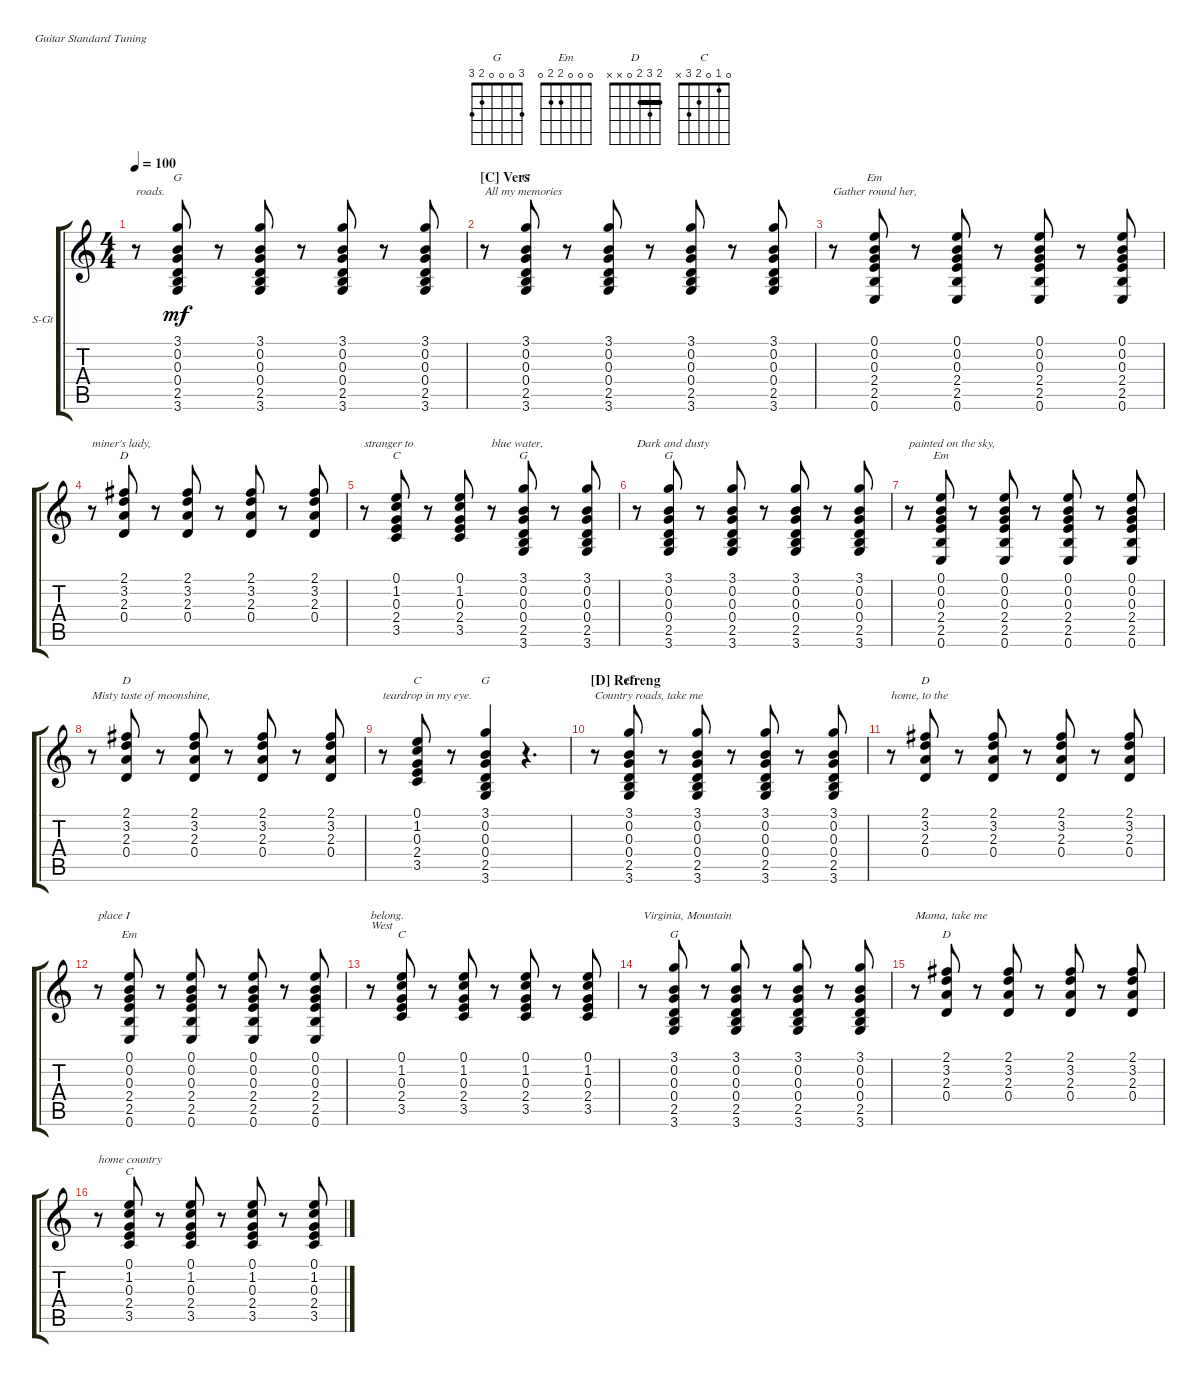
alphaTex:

\defaultSystemsLayout 4
\bracketExtendMode groupsimilarinstruments
\firstSystemTrackNameOrientation horizontal
\otherSystemsTrackNameOrientation horizontal
\track ("Steel Guitar" "S-Gt") {mute instrument acousticguitarsteel}
\staff {score tabs}
\tuning (E4 B3 G3 D3 A2 E2)
\chord ("G" 3 0 0 0 2 3)
\chord ("Em" 0 0 0 2 2 0)
\chord ("D" 2 3 2 0 x x) {barre 2}
\chord ("C" 0 1 0 2 3 x)
\ts (4 4)
\tempo 100
\clef g2
\ks c
r.8{txt "roads." dy mf} (3.6 2.5 0.4 0.3 0.2 3.1).8{ch "G"} r.8 (3.6 2.5 0.4 0.3 0.2 3.1).8 r.8 (3.6 2.5 0.4 0.3 0.2 3.1).8 r.8 (3.6 2.5 0.4 0.3 0.2 3.1).8 |
\section ("C" "Vers")
r.8{txt "All my memories"} (3.6 2.5 0.4 0.3 0.2 3.1).8{ch "G"} r.8 (3.6 2.5 0.4 0.3 0.2 3.1).8 r.8 (3.6 2.5 0.4 0.3 0.2 3.1).8 r.8 (3.6 2.5 0.4 0.3 0.2 3.1).8 |
r.8{txt "Gather round her,"} (0.6 2.5 2.4 0.3 0.2 0.1).8{ch "Em"} r.8 (0.6 2.5 2.4 0.3 0.2 0.1).8 r.8 (0.6 2.5 2.4 0.3 0.2 0.1).8 r.8 (0.6 2.5 2.4 0.3 0.2 0.1).8 |
r.8{txt "miner's lady,"} (0.4 2.3 3.2 2.1).8{ch "D"} r.8 (0.4 2.3 3.2 2.1).8 r.8 (0.4 2.3 3.2 2.1).8 r.8 (0.4 2.3 3.2 2.1).8 |
r.8{txt "stranger to"} (3.5 2.4 0.3 1.2 0.1).8{ch "C"} r.8 (3.5 2.4 0.3 1.2 0.1).8 r.8{txt "blue water."} (3.6 2.5 0.4 0.3 0.2 3.1).8{ch "G"} r.8 (3.6 2.5 0.4 0.3 0.2 3.1).8 |
r.8{txt "Dark and dusty"} (3.6 2.5 0.4 0.3 0.2 3.1).8{ch "G"} r.8 (3.6 2.5 0.4 0.3 0.2 3.1).8 r.8 (3.6 2.5 0.4 0.3 0.2 3.1).8 r.8 (3.6 2.5 0.4 0.3 0.2 3.1).8 |
r.8{txt "painted on the sky,"} (0.6 2.5 2.4 0.3 0.2 0.1).8{ch "Em"} r.8 (0.6 2.5 2.4 0.3 0.2 0.1).8 r.8 (0.6 2.5 2.4 0.3 0.2 0.1).8 r.8 (0.6 2.5 2.4 0.3 0.2 0.1).8 |
r.8{txt "Misty taste of moonshine,"} (0.4 2.3 3.2 2.1).8{ch "D"} r.8 (0.4 2.3 3.2 2.1).8 r.8 (0.4 2.3 3.2 2.1).8 r.8 (0.4 2.3 3.2 2.1).8 |
r.8{txt "teardrop in my eye."} (3.5 2.4 0.3 1.2 0.1).8{ch "C"} r.8 (3.6 2.5 0.4 0.3 0.2 3.1).4{ch "G"} r.4{d} |
\section ("D" "Refreng")
r.8{txt "Country roads, take me"} (3.6 2.5 0.4 0.3 0.2 3.1).8{ch "G"} r.8 (3.6 2.5 0.4 0.3 0.2 3.1).8 r.8 (3.6 2.5 0.4 0.3 0.2 3.1).8 r.8 (3.6 2.5 0.4 0.3 0.2 3.1).8 |
r.8{txt "home, to the"} (0.4 2.3 3.2 2.1).8{ch "D"} r.8 (0.4 2.3 3.2 2.1).8 r.8 (0.4 2.3 3.2 2.1).8 r.8 (0.4 2.3 3.2 2.1).8 |
r.8{txt "place I"} (0.6 2.5 2.4 0.3 0.2 0.1).8{ch "Em"} r.8 (0.6 2.5 2.4 0.3 0.2 0.1).8 r.8 (0.6 2.5 2.4 0.3 0.2 0.1).8 r.8 (0.6 2.5 2.4 0.3 0.2 0.1).8 |
r.8{txt "belong.\nWest"} (3.5 2.4 0.3 1.2 0.1).8{ch "C"} r.8 (3.5 2.4 0.3 1.2 0.1).8 r.8 (3.5 2.4 0.3 1.2 0.1).8 r.8 (3.5 2.4 0.3 1.2 0.1).8 |
r.8{txt "Virginia, Mountain"} (3.6 2.5 0.4 0.3 0.2 3.1).8{ch "G"} r.8 (3.6 2.5 0.4 0.3 0.2 3.1).8 r.8 (3.6 2.5 0.4 0.3 0.2 3.1).8 r.8 (3.6 2.5 0.4 0.3 0.2 3.1).8 |
r.8{txt "Mama, take me "} (0.4 2.3 3.2 2.1).8{ch "D"} r.8 (0.4 2.3 3.2 2.1).8 r.8 (0.4 2.3 3.2 2.1).8 r.8 (0.4 2.3 3.2 2.1).8 |
r.8{txt "home country"} (3.5 2.4 0.3 1.2 0.1).8{ch "C"} r.8 (3.5 2.4 0.3 1.2 0.1).8 r.8 (3.5 2.4 0.3 1.2 0.1).8 r.8 (3.5 2.4 0.3 1.2 0.1).8
